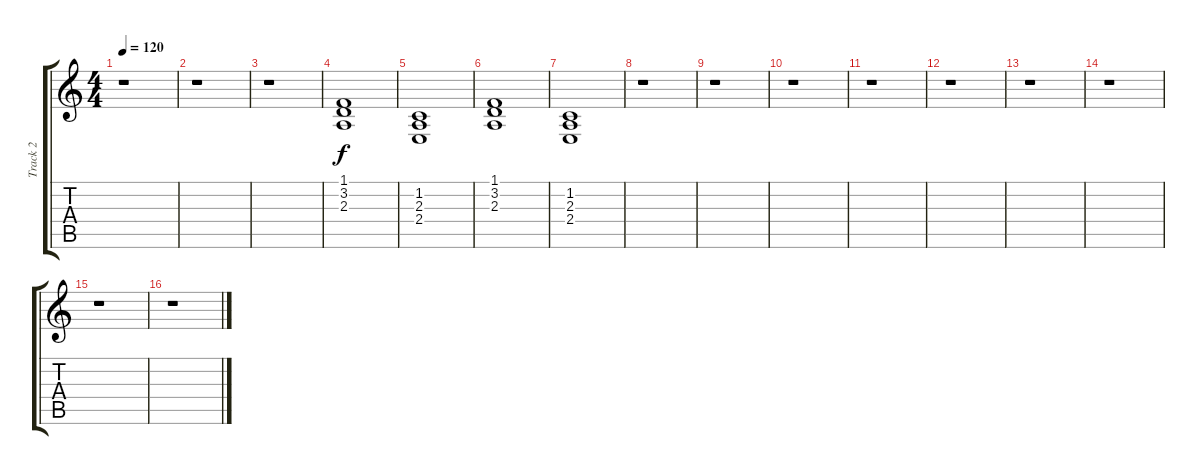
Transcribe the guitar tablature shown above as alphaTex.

\track ("Track 2" "Track 2") {instrument acousticgrandpiano}
\staff {score tabs}
\tuning (E4 B3 G3 D3 A2 E2) {hide}
\ts (4 4)
\tempo 120
\clef g2
\ks c
r.1{dy f} |
r.1 |
r.1 |
(1.1 3.2 2.3).1 |
(1.2 2.3 2.4).1 |
(1.1 3.2 2.3).1 |
(1.2 2.3 2.4).1 |
r.1 |
r.1 |
r.1 |
r.1 |
r.1 |
r.1 |
r.1 |
r.1 |
r.1
